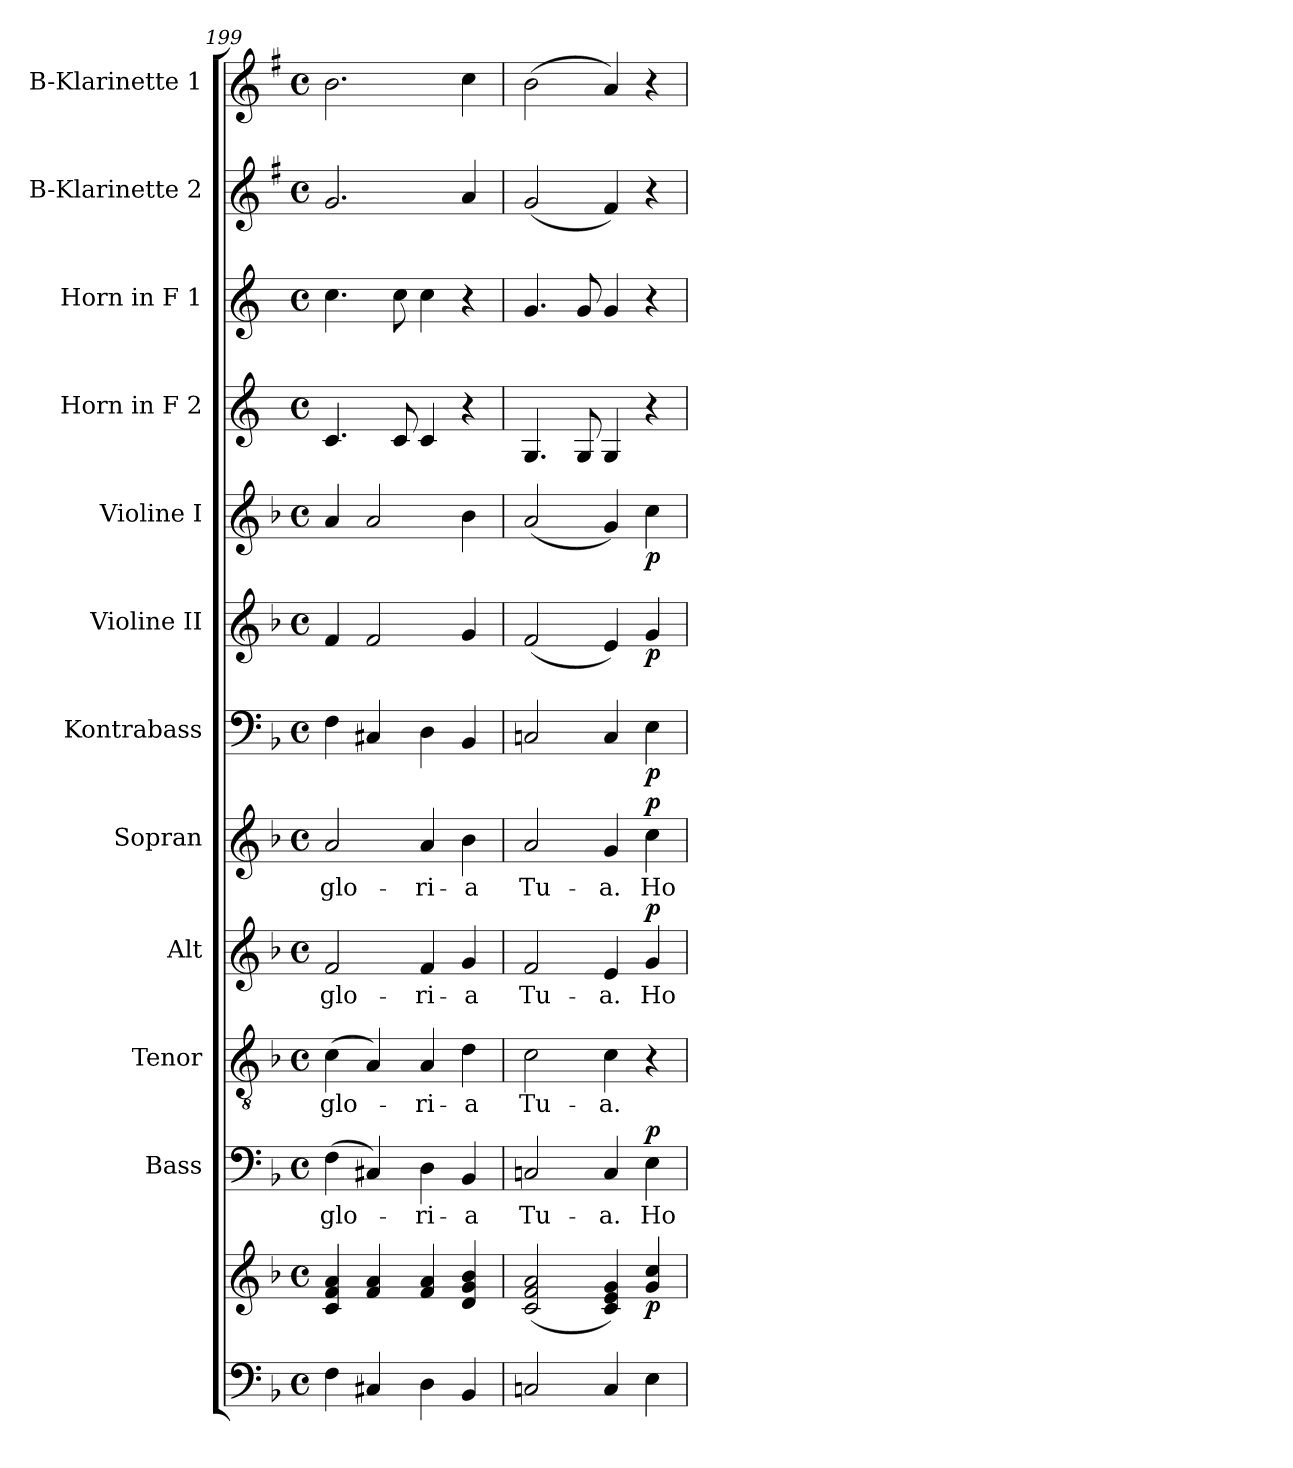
**kern	**kern	**dynam	**kern	**text	**dynam	**kern	**text	**kern	**text	**dynam	**kern	**text	**dynam	**kern	**dynam	**kern	**dynam	**kern	**dynam	**kern	**kern	**kern	**kern
*part12	*part12	*part12	*part11	*part11	*part11	*part10	*part10	*part9	*part9	*part9	*part8	*part8	*part8	*part7	*part7	*part6	*part6	*part5	*part5	*part4	*part3	*part2	*part1
*staff13	*staff12	*staff12/13	*staff11	*staff11	*staff11	*staff10	*staff10	*staff9	*staff9	*staff9	*staff8	*staff8	*staff8	*staff7	*staff7	*staff6	*staff6	*staff5	*staff5	*staff4	*staff3	*staff2	*staff1
*	*	*	*I"Bass	*	*	*I"Tenor	*	*I"Alt	*	*	*I"Sopran	*	*	*I"Kontrabass	*	*I"Violine II	*	*I"Violine I	*	*I"Horn in F 2	*I"Horn in F 1	*I"B-Klarinette 2	*I"B-Klarinette 1
*	*	*	*I'B.	*	*	*I'T.	*	*I'A.	*	*	*I'S.	*	*	*I'Kb.	*	*I'Vl. II	*	*I'Vl. I	*	*	*	*I'B Kl. 2	*I'B Kl. 1
*clefF4	*clefG2	*	*clefF4	*	*	*clefGv2	*	*clefG2	*	*	*clefG2	*	*	*clefF4	*	*clefG2	*	*clefG2	*	*clefG2	*clefG2	*clefG2	*clefG2
*	*	*	*	*	*	*	*	*	*	*	*	*	*	*ITrd7c12	*	*	*	*	*	*ITrd4c7	*ITrd4c7	*ITrd1c2	*ITrd1c2
*k[b-]	*k[b-]	*	*k[b-]	*	*	*k[b-]	*	*k[b-]	*	*	*k[b-]	*	*	*k[b-]	*	*k[b-]	*	*k[b-]	*	*k[b-]	*k[b-]	*k[b-]	*k[b-]
*F:	*F:	*	*F:	*	*	*F:	*	*F:	*	*	*F:	*	*	*F:	*	*F:	*	*F:	*	*F:	*F:	*F:	*F:
*M4/4	*M4/4	*	*M4/4	*	*	*M4/4	*	*M4/4	*	*	*M4/4	*	*	*M4/4	*	*M4/4	*	*M4/4	*	*M4/4	*M4/4	*M4/4	*M4/4
*met(c)	*met(c)	*	*met(c)	*	*	*met(c)	*	*met(c)	*	*	*met(c)	*	*	*met(c)	*	*met(c)	*	*met(c)	*	*met(c)	*met(c)	*met(c)	*met(c)
=199	=199	=199	=199	=199	=199	=199	=199	=199	=199	=199	=199	=199	=199	=199	=199	=199	=199	=199	=199	=199	=199	=199	=199
!	!	!	!	!LO:LY:b	!	!	!LO:LY:b	!	!LO:LY:b	!	!	!LO:LY:b	!	!	!	!	!	!	!	!	!	!	!
4F\	4c/ 4f/ 4a/	.	(>4F\	glo-	.	(>4c\	glo-	2f/	glo-	.	2a/	glo-	.	4FF\	.	4f/	.	4a/	.	4.F/	4.f\	2.f/	2.a\
4C#X/	4f/ 4a/	.	4C#X/)	.	.	4A/)	.	.	.	.	.	.	.	4CC#X/	.	2f/	.	2a/	.	.	.	.	.
.	.	.	.	.	.	.	.	.	.	.	.	.	.	.	.	.	.	.	.	8F/	8f\	.	.
!	!	!	!	!LO:LY:b	!	!	!LO:LY:b	!	!LO:LY:b	!	!	!LO:LY:b	!	!	!	!	!	!	!	!	!	!	!
4D\	4f/ 4a/	.	4D\	-ri-	.	4A/	-ri-	4f/	-ri-	.	4a/	-ri-	.	4DD\	.	.	.	.	.	4F/	4f\	.	.
!	!	!	!	!LO:LY:b	!	!	!LO:LY:b	!	!LO:LY:b	!	!	!LO:LY:b	!	!	!	!	!	!	!	!	!	!	!
4BB-/	4d/ 4g/ 4b-/	.	4BB-/	-a	.	4d\	-a	4g/	-a	.	4b-\	-a	.	4BBB-/	.	4g/	.	4b-\	.	4r	4r	4g/	4b-\
=200	=200	=200	=200	=200	=200	=200	=200	=200	=200	=200	=200	=200	=200	=200	=200	=200	=200	=200	=200	=200	=200	=200	=200
!	!	!	!	!LO:LY:b	!	!	!LO:LY:b	!	!LO:LY:b	!	!	!LO:LY:b	!	!	!	!	!	!	!	!	!	!	!
2Cn/	(2c/ 2f/ 2a/	.	2Cn/	Tu-	.	2c\	Tu-	2f/	Tu-	.	2a/	Tu-	.	2CCn/	.	(<2f/	.	(<2a/	.	4.C/	4.c/	(<2f/	(>2a\
.	.	.	.	.	.	.	.	.	.	.	.	.	.	.	.	.	.	.	.	8C/	8c/	.	.
!	!	!	!	!LO:LY:b	!	!	!LO:LY:b	!	!LO:LY:b	!	!	!LO:LY:b	!	!	!	!	!	!	!	!	!	!	!
4C/	4c/ 4e/ 4g/)	.	4C/	-a.	.	4c\	-a.	4e/	-a.	.	4g/	-a.	.	4CC/	.	4e/)	.	4g/)	.	4C/	4c/	4e/)	4g/)
!	!	!LO:DY:b	!	!LO:LY:b	!LO:DY:a	!	!	!	!LO:LY:b	!LO:DY:a	!	!LO:LY:b	!LO:DY:a	!	!LO:DY:b	!	!LO:DY:b	!	!LO:DY:b	!	!	!	!
4E\	4g/ 4cc/	p	4E\	Ho-	p	4r	.	4g/	Ho-	p	4cc\	Ho-	p	4EE\	p	4g/	p	4cc\	p	4r	4r	4r	4r
=	=	=	=	=	=	=	=	=	=	=	=	=	=	=	=	=	=	=	=	=	=	=	=
*-	*-	*-	*-	*-	*-	*-	*-	*-	*-	*-	*-	*-	*-	*-	*-	*-	*-	*-	*-	*-	*-	*-	*-
